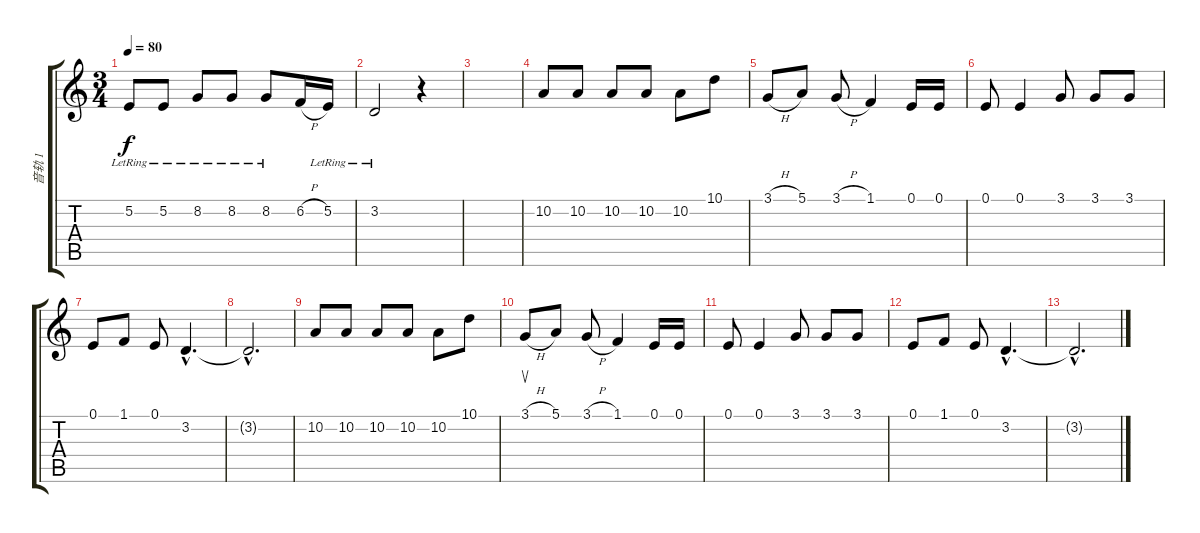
\track ("音轨 1" "音轨 1") {instrument electricgrandpiano}
\staff {score tabs}
\tuning (E4 B3 G3 D3 A2 E2) {hide}
\ts (3 4)
\tempo 80
\clef g2
\ks c
5.2{lr}.8{dy f volume 13} 5.2{lr}.8{volume 13} 8.2{lr}.8{volume 13} 8.2{lr}.8{volume 14} 8.2{lr}.8{volume 11} 6.2{h}.16{volume 12} 5.2{lr}.16{volume 11} |
3.2{lr}.2{volume 13} r.4 |
|
10.2.8 10.2.8 10.2.8 10.2.8 10.2.8 10.1.8 |
3.1{h}.8 5.1.8 3.1{h}.8 1.1.4 0.1.16 0.1.16 |
0.1.8 0.1.4 3.1.8 3.1.8 3.1.8 |
0.1.8 1.1.8 0.1.8 3.2{hac}.4{d} |
3.2{hac t}.2{d} |
10.2.8 10.2.8 10.2.8 10.2.8 10.2.8 10.1.8 |
3.1{h}.8{su} 5.1.8 3.1{h}.8 1.1.4 0.1.16 0.1.16 |
0.1.8 0.1.4 3.1.8 3.1.8 3.1.8 |
0.1.8 1.1.8 0.1.8 3.2{hac}.4{d} |
3.2{hac t}.2{d}
